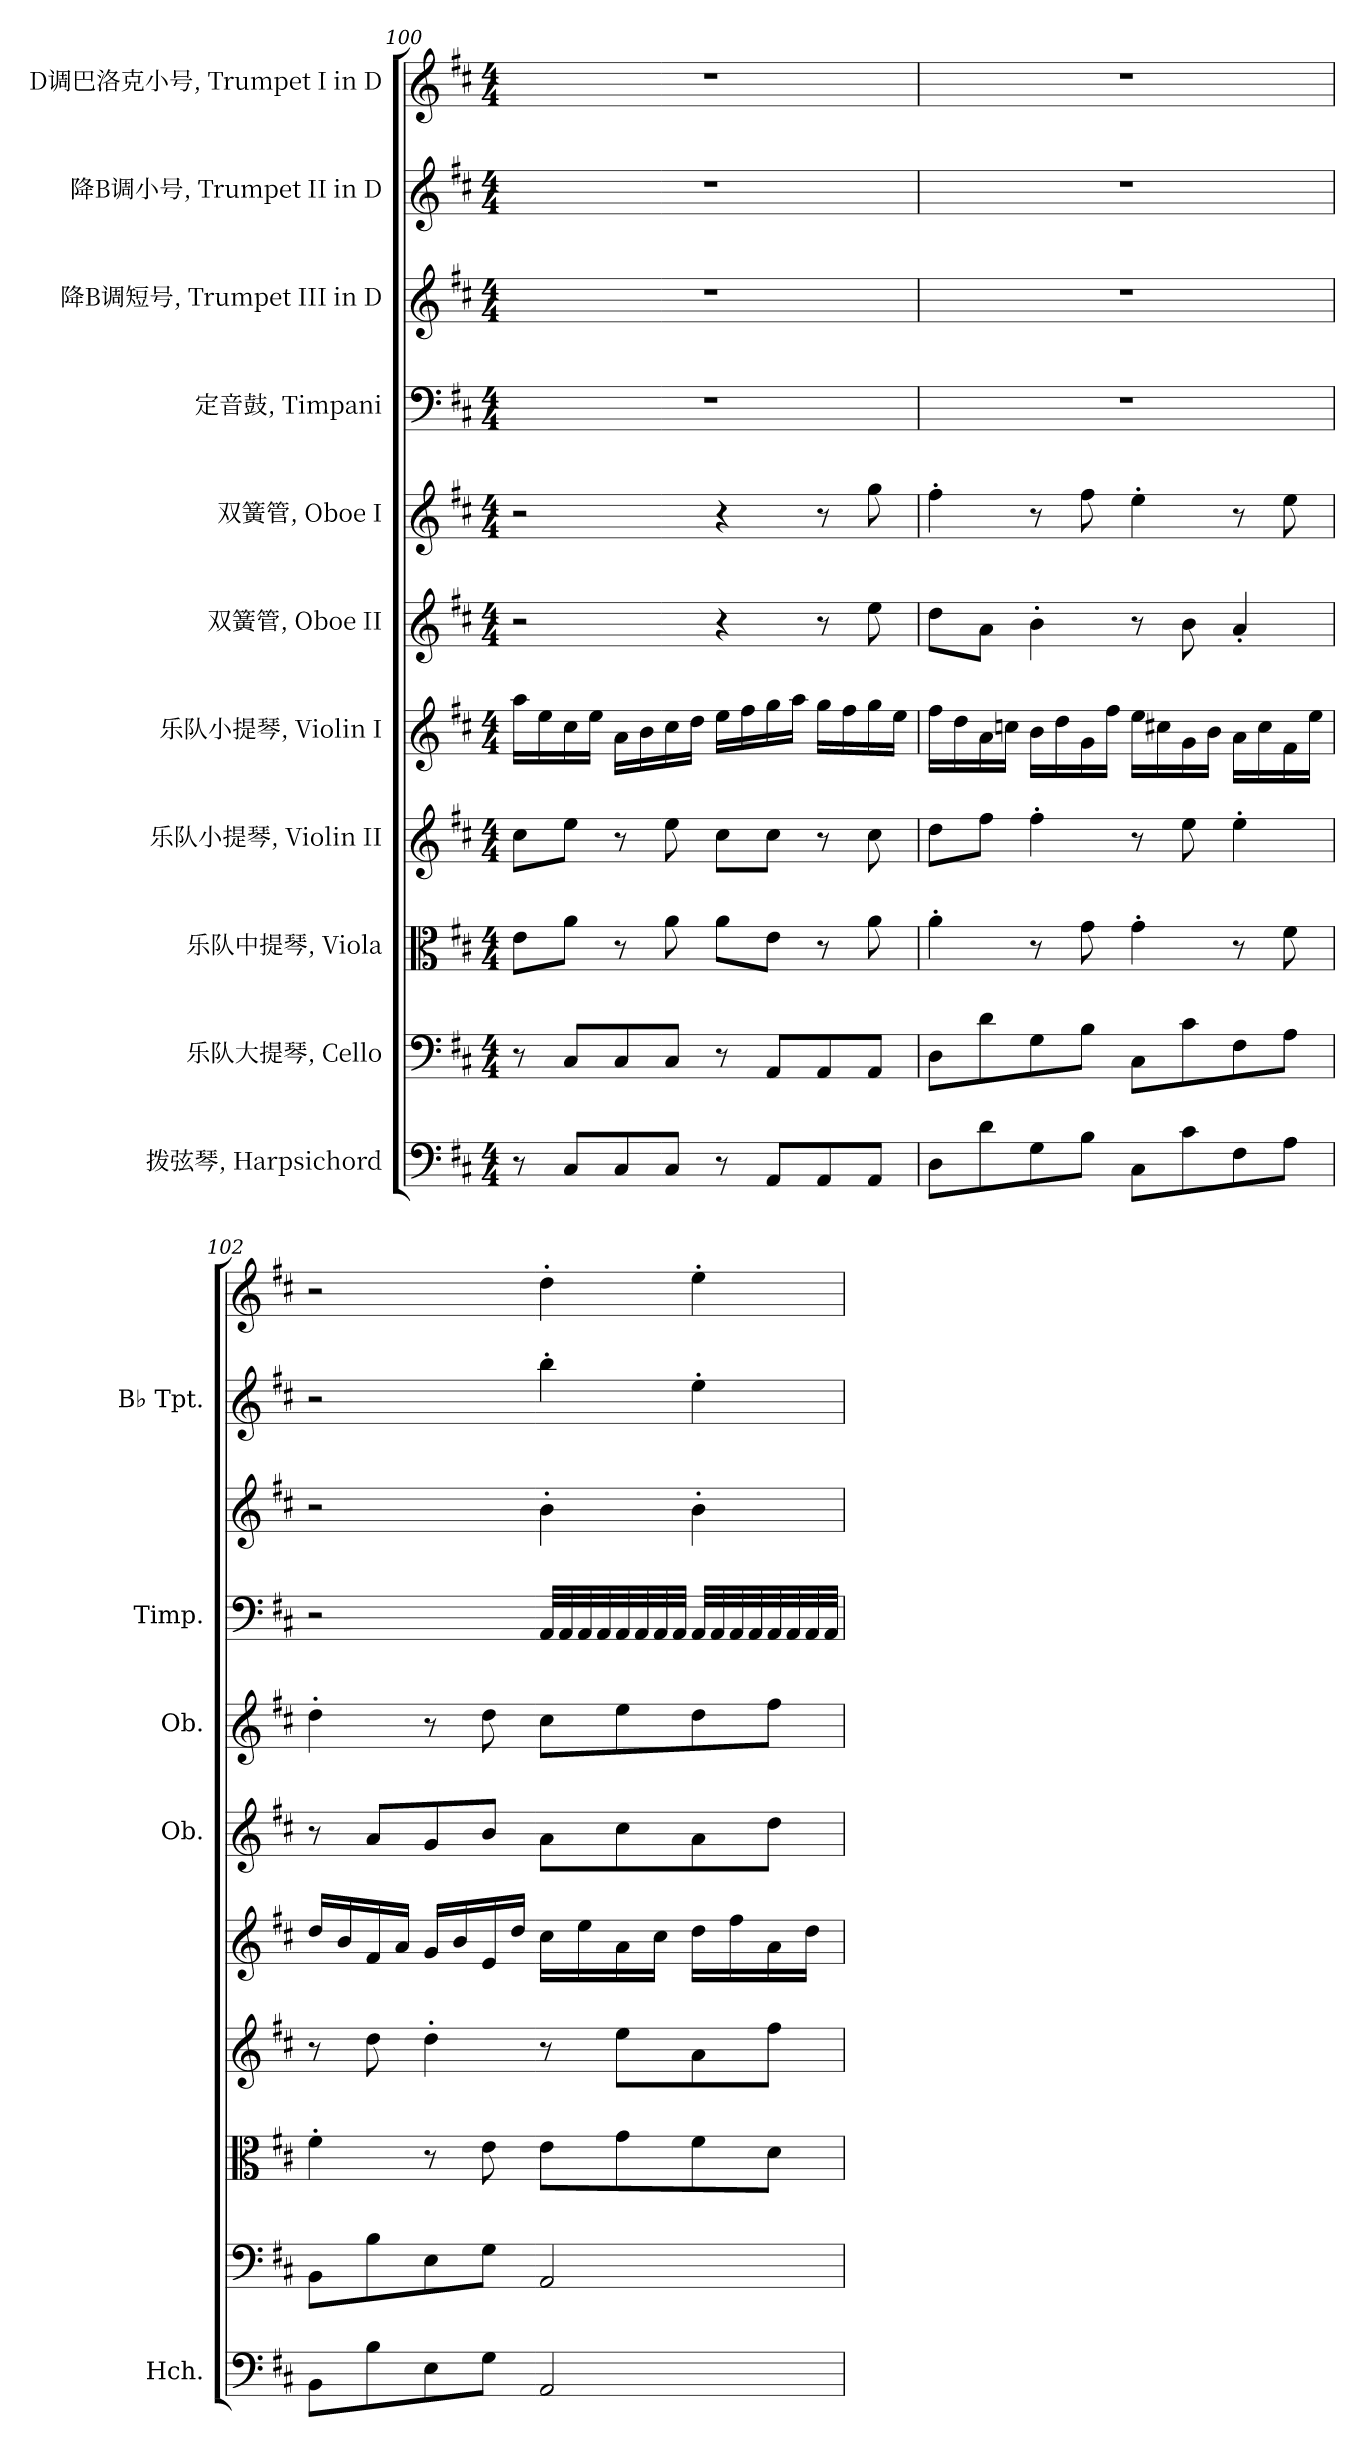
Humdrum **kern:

**kern	**kern	**kern	**kern	**kern	**kern	**kern	**kern	**kern	**kern	**kern
*part11	*part10	*part9	*part8	*part7	*part6	*part5	*part4	*part3	*part2	*part1
*staff11	*staff10	*staff9	*staff8	*staff7	*staff6	*staff5	*staff4	*staff3	*staff2	*staff1
*I"拨弦琴, Harpsichord	*I"乐队大提琴, Cello	*I"乐队中提琴, Viola	*I"乐队小提琴, Violin II	*I"乐队小提琴, Violin I	*I"双簧管, Oboe II	*I"双簧管, Oboe I	*I"定音鼓, Timpani	*I"降B调短号, Trumpet III in D	*I"降B调小号, Trumpet II in D	*I"D调巴洛克小号, Trumpet I in D
*I'Hch.	*	*	*	*	*I'Ob.	*I'Ob.	*I'Timp.	*	*I'B♭ Tpt.	*
*clefF4	*clefF4	*clefC3	*clefG2	*clefG2	*clefG2	*clefG2	*clefF4	*clefG2	*clefG2	*clefG2
*	*	*	*	*	*	*	*	*ITrd1c2	*ITrd1c2	*ITrd-1c-2
*k[f#c#]	*k[f#c#]	*k[f#c#]	*k[f#c#]	*k[f#c#]	*k[f#c#]	*k[f#c#]	*k[f#c#]	*k[]	*k[]	*k[f#c#g#d#]
*M4/4	*M4/4	*M4/4	*M4/4	*M4/4	*M4/4	*M4/4	*M4/4	*M4/4	*M4/4	*M4/4
=100	=100	=100	=100	=100	=100	=100	=100	=100	=100	=100
8r	8r	8e\L	8cc#\L	16aa\LL	2r	2r	1r	1r	1r	1r
.	.	.	.	16ee\	.	.	.	.	.	.
8C#/L	8C#/L	8a\J	8ee\J	16cc#\	.	.	.	.	.	.
.	.	.	.	16ee\JJ	.	.	.	.	.	.
8C#/	8C#/	8r	8r	16a\LL	.	.	.	.	.	.
.	.	.	.	16b\	.	.	.	.	.	.
8C#/J	8C#/J	8a\	8ee\	16cc#\	.	.	.	.	.	.
.	.	.	.	16dd\JJ	.	.	.	.	.	.
8r	8r	8a\L	8cc#\L	16ee\LL	4r	4r	.	.	.	.
.	.	.	.	16ff#\	.	.	.	.	.	.
8AA/L	8AA/L	8e\J	8cc#\J	16gg\	.	.	.	.	.	.
.	.	.	.	16aa\JJ	.	.	.	.	.	.
8AA/	8AA/	8r	8r	16gg\LL	8r	8r	.	.	.	.
.	.	.	.	16ff#\	.	.	.	.	.	.
8AA/J	8AA/J	8a\	8cc#\	16gg\	8ee\	8gg\	.	.	.	.
.	.	.	.	16ee\JJ	.	.	.	.	.	.
!!LO:PB:g=z
=101	=101	=101	=101	=101	=101	=101	=101	=101	=101	=101
8D\L	8D\L	4a'\	8dd\L	16ff#\LL	8dd\L	4ff#'\	1r	1r	1r	1r
.	.	.	.	16dd\	.	.	.	.	.	.
8d\	8d\	.	8ff#\J	16a\	8a\J	.	.	.	.	.
.	.	.	.	16ccn\JJ	.	.	.	.	.	.
8G\	8G\	8r	4ff#'\	16b\LL	4b'\	8r	.	.	.	.
.	.	.	.	16dd\	.	.	.	.	.	.
8B\J	8B\J	8g\	.	16g\	.	8ff#\	.	.	.	.
.	.	.	.	16ff#\JJ	.	.	.	.	.	.
8C#\L	8C#\L	4g'\	8r	16ee\LL	8r	4ee'\	.	.	.	.
.	.	.	.	16cc#X\	.	.	.	.	.	.
8c#\	8c#\	.	8ee\	16g\	8b\	.	.	.	.	.
.	.	.	.	16b\JJ	.	.	.	.	.	.
8F#\	8F#\	8r	4ee'\	16a\LL	4a'/	8r	.	.	.	.
.	.	.	.	16cc#\	.	.	.	.	.	.
8A\J	8A\J	8f#\	.	16f#\	.	8ee\	.	.	.	.
.	.	.	.	16ee\JJ	.	.	.	.	.	.
=102	=102	=102	=102	=102	=102	=102	=102	=102	=102	=102
8BB\L	8BB\L	4f#'\	8r	16dd/LL	8r	4dd'\	2r	2r	2r	2r
.	.	.	.	16b/	.	.	.	.	.	.
8B\	8B\	.	8dd\	16f#/	8a/L	.	.	.	.	.
.	.	.	.	16a/JJ	.	.	.	.	.	.
8E\	8E\	8r	4dd'\	16g/LL	8g/	8r	.	.	.	.
.	.	.	.	16b/	.	.	.	.	.	.
8G\J	8G\J	8e\	.	16e/	8b/J	8dd\	.	.	.	.
.	.	.	.	16dd/JJ	.	.	.	.	.	.
2AA/	2AA/	8e\L	8r	16cc#\LL	8a\L	8cc#\L	32AA/LLL	4a'\	4aa'\	4ee'\
.	.	.	.	.	.	.	32AA/	.	.	.
.	.	.	.	16ee\	.	.	32AA/	.	.	.
.	.	.	.	.	.	.	32AA/	.	.	.
.	.	8g\	8ee\L	16a\	8cc#\	8ee\	32AA/	.	.	.
.	.	.	.	.	.	.	32AA/	.	.	.
.	.	.	.	16cc#\JJ	.	.	32AA/	.	.	.
.	.	.	.	.	.	.	32AA/JJJ	.	.	.
.	.	8f#\	8a\	16dd\LL	8a\	8dd\	32AA/LLL	4a'\	4dd'\	4ff#'\
.	.	.	.	.	.	.	32AA/	.	.	.
.	.	.	.	16ff#\	.	.	32AA/	.	.	.
.	.	.	.	.	.	.	32AA/	.	.	.
.	.	8d\J	8ff#\J	16a\	8dd\J	8ff#\J	32AA/	.	.	.
.	.	.	.	.	.	.	32AA/	.	.	.
.	.	.	.	16dd\JJ	.	.	32AA/	.	.	.
.	.	.	.	.	.	.	32AA/JJJ	.	.	.
=	=	=	=	=	=	=	=	=	=	=
*-	*-	*-	*-	*-	*-	*-	*-	*-	*-	*-
